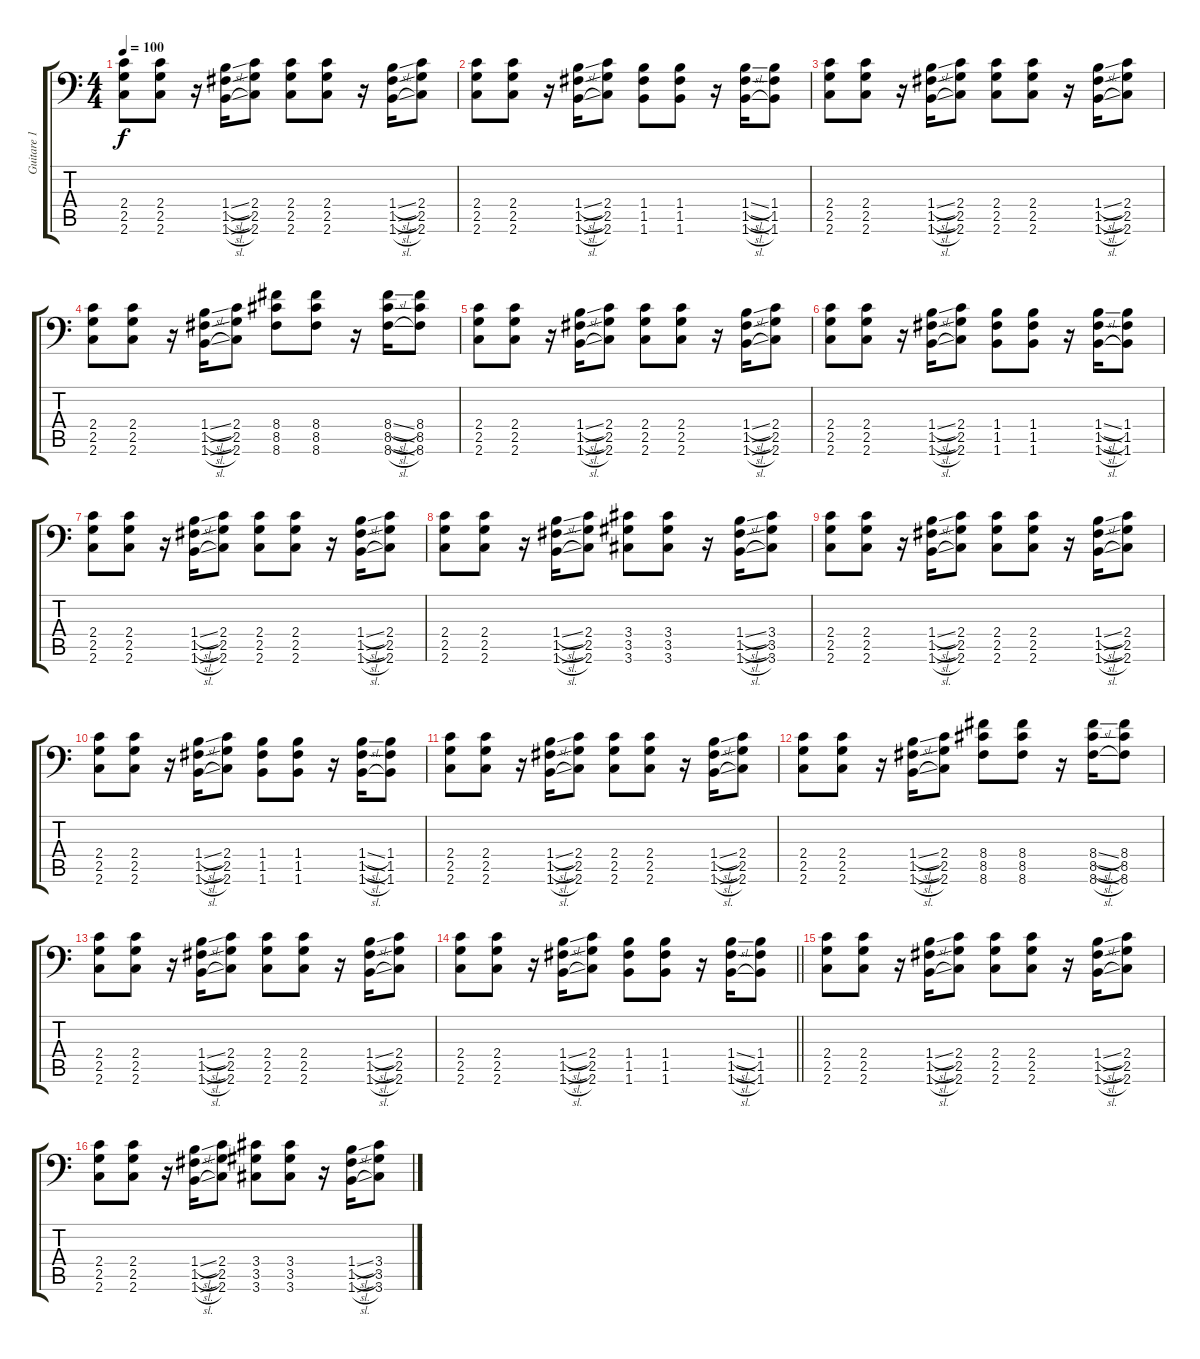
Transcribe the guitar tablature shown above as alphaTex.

\track ("Guitare 1" "Guitare 1") {instrument distortionguitar}
\staff {score tabs}
\tuning (C4 G3 Eb3 Bb2 F2 Bb1) {hide}
\ts (4 4)
\tempo 100
\clef f4
\ks c
(2.4 2.5 2.6).8{dy f} (2.4 2.5 2.6).8 r.16 (1.4{sl} 1.5{sl} 1.6{sl}).16 (2.4 2.5 2.6).8 (2.4 2.5 2.6).8 (2.4 2.5 2.6).8 r.16 (1.4{sl} 1.5{sl} 1.6{sl}).16 (2.4 2.5 2.6).8 |
(2.4 2.5 2.6).8 (2.4 2.5 2.6).8 r.16 (1.4{sl} 1.5{sl} 1.6{sl}).16 (2.4 2.5 2.6).8 (1.4 1.5 1.6).8 (1.4 1.5 1.6).8 r.16 (1.4{sl} 1.5{sl} 1.6{sl}).16 (1.4 1.5 1.6).8 |
(2.4 2.5 2.6).8 (2.4 2.5 2.6).8 r.16 (1.4{sl} 1.5{sl} 1.6{sl}).16 (2.4 2.5 2.6).8 (2.4 2.5 2.6).8 (2.4 2.5 2.6).8 r.16 (1.4{sl} 1.5{sl} 1.6{sl}).16 (2.4 2.5 2.6).8 |
(2.4 2.5 2.6).8 (2.4 2.5 2.6).8 r.16 (1.4{sl} 1.5{sl} 1.6{sl}).16 (2.4 2.5 2.6).8 (8.4 8.5 8.6).8 (8.4 8.5 8.6).8 r.16 (8.4{sl} 8.5{sl} 8.6{sl}).16 (8.4 8.5 8.6).8 |
(2.4 2.5 2.6).8 (2.4 2.5 2.6).8 r.16 (1.4{sl} 1.5{sl} 1.6{sl}).16 (2.4 2.5 2.6).8 (2.4 2.5 2.6).8 (2.4 2.5 2.6).8 r.16 (1.4{sl} 1.5{sl} 1.6{sl}).16 (2.4 2.5 2.6).8 |
(2.4 2.5 2.6).8 (2.4 2.5 2.6).8 r.16 (1.4{sl} 1.5{sl} 1.6{sl}).16 (2.4 2.5 2.6).8 (1.4 1.5 1.6).8 (1.4 1.5 1.6).8 r.16 (1.4{sl} 1.5{sl} 1.6{sl}).16 (1.4 1.5 1.6).8 |
(2.4 2.5 2.6).8 (2.4 2.5 2.6).8 r.16 (1.4{sl} 1.5{sl} 1.6{sl}).16 (2.4 2.5 2.6).8 (2.4 2.5 2.6).8 (2.4 2.5 2.6).8 r.16 (1.4{sl} 1.5{sl} 1.6{sl}).16 (2.4 2.5 2.6).8 |
(2.4 2.5 2.6).8 (2.4 2.5 2.6).8 r.16 (1.4{sl} 1.5{sl} 1.6{sl}).16 (2.4 2.5 2.6).8 (3.4 3.5 3.6).8 (3.4 3.5 3.6).8 r.16 (1.4{sl} 1.5{sl} 1.6{sl}).16 (3.4 3.5 3.6).8 |
(2.4 2.5 2.6).8 (2.4 2.5 2.6).8 r.16 (1.4{sl} 1.5{sl} 1.6{sl}).16 (2.4 2.5 2.6).8 (2.4 2.5 2.6).8 (2.4 2.5 2.6).8 r.16 (1.4{sl} 1.5{sl} 1.6{sl}).16 (2.4 2.5 2.6).8 |
(2.4 2.5 2.6).8 (2.4 2.5 2.6).8 r.16 (1.4{sl} 1.5{sl} 1.6{sl}).16 (2.4 2.5 2.6).8 (1.4 1.5 1.6).8 (1.4 1.5 1.6).8 r.16 (1.4{sl} 1.5{sl} 1.6{sl}).16 (1.4 1.5 1.6).8 |
(2.4 2.5 2.6).8 (2.4 2.5 2.6).8 r.16 (1.4{sl} 1.5{sl} 1.6{sl}).16 (2.4 2.5 2.6).8 (2.4 2.5 2.6).8 (2.4 2.5 2.6).8 r.16 (1.4{sl} 1.5{sl} 1.6{sl}).16 (2.4 2.5 2.6).8 |
(2.4 2.5 2.6).8 (2.4 2.5 2.6).8 r.16 (1.4{sl} 1.5{sl} 1.6{sl}).16 (2.4 2.5 2.6).8 (8.4 8.5 8.6).8 (8.4 8.5 8.6).8 r.16 (8.4{sl} 8.5{sl} 8.6{sl}).16 (8.4 8.5 8.6).8 |
(2.4 2.5 2.6).8 (2.4 2.5 2.6).8 r.16 (1.4{sl} 1.5{sl} 1.6{sl}).16 (2.4 2.5 2.6).8 (2.4 2.5 2.6).8 (2.4 2.5 2.6).8 r.16 (1.4{sl} 1.5{sl} 1.6{sl}).16 (2.4 2.5 2.6).8 |
\barLineRight lightlight
(2.4 2.5 2.6).8 (2.4 2.5 2.6).8 r.16 (1.4{sl} 1.5{sl} 1.6{sl}).16 (2.4 2.5 2.6).8 (1.4 1.5 1.6).8 (1.4 1.5 1.6).8 r.16 (1.4{sl} 1.5{sl} 1.6{sl}).16 (1.4 1.5 1.6).8 |
(2.4 2.5 2.6).8 (2.4 2.5 2.6).8 r.16 (1.4{sl} 1.5{sl} 1.6{sl}).16 (2.4 2.5 2.6).8 (2.4 2.5 2.6).8 (2.4 2.5 2.6).8 r.16 (1.4{sl} 1.5{sl} 1.6{sl}).16 (2.4 2.5 2.6).8 |
(2.4 2.5 2.6).8 (2.4 2.5 2.6).8 r.16 (1.4{sl} 1.5{sl} 1.6{sl}).16 (2.4 2.5 2.6).8 (3.4 3.5 3.6).8 (3.4 3.5 3.6).8 r.16 (1.4{sl} 1.5{sl} 1.6{sl}).16 (3.4 3.5 3.6).8
